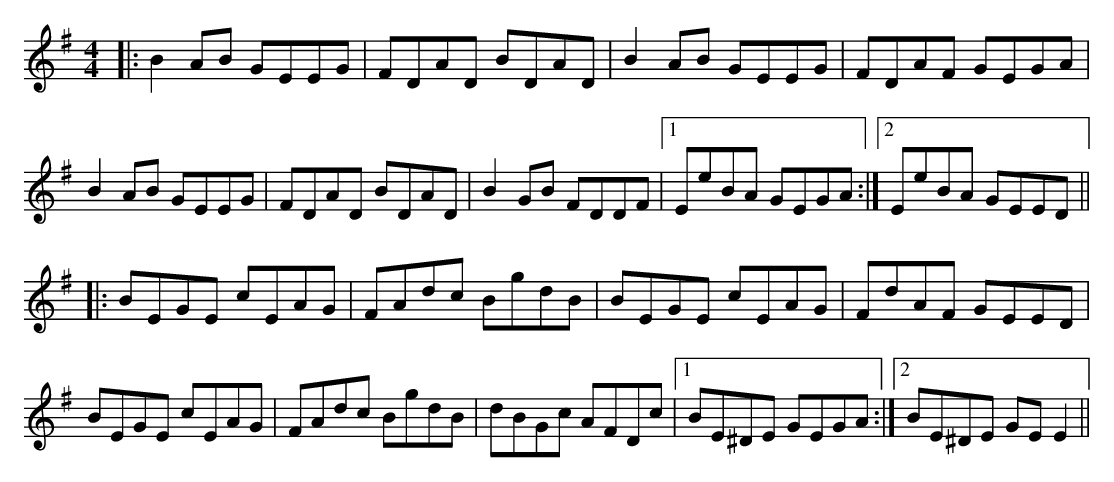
X:1
M:4/4
K:Emin
|:B2 AB GEEG|FDAD BDAD|B2AB GEEG|FDAF GEGA|
B2 AB GEEG|FDAD BDAD|B2GB FDDF|1 EeBA GEGA:|2 EeBA GEED||
|:BEGE cEAG|FAdc BgdB|BEGE cEAG|FdAF GEED|
BEGE cEAG|FAdc BgdB|dBGc AFDc|1 BE^DE GEGA:|2 BE^DE GEE2||
